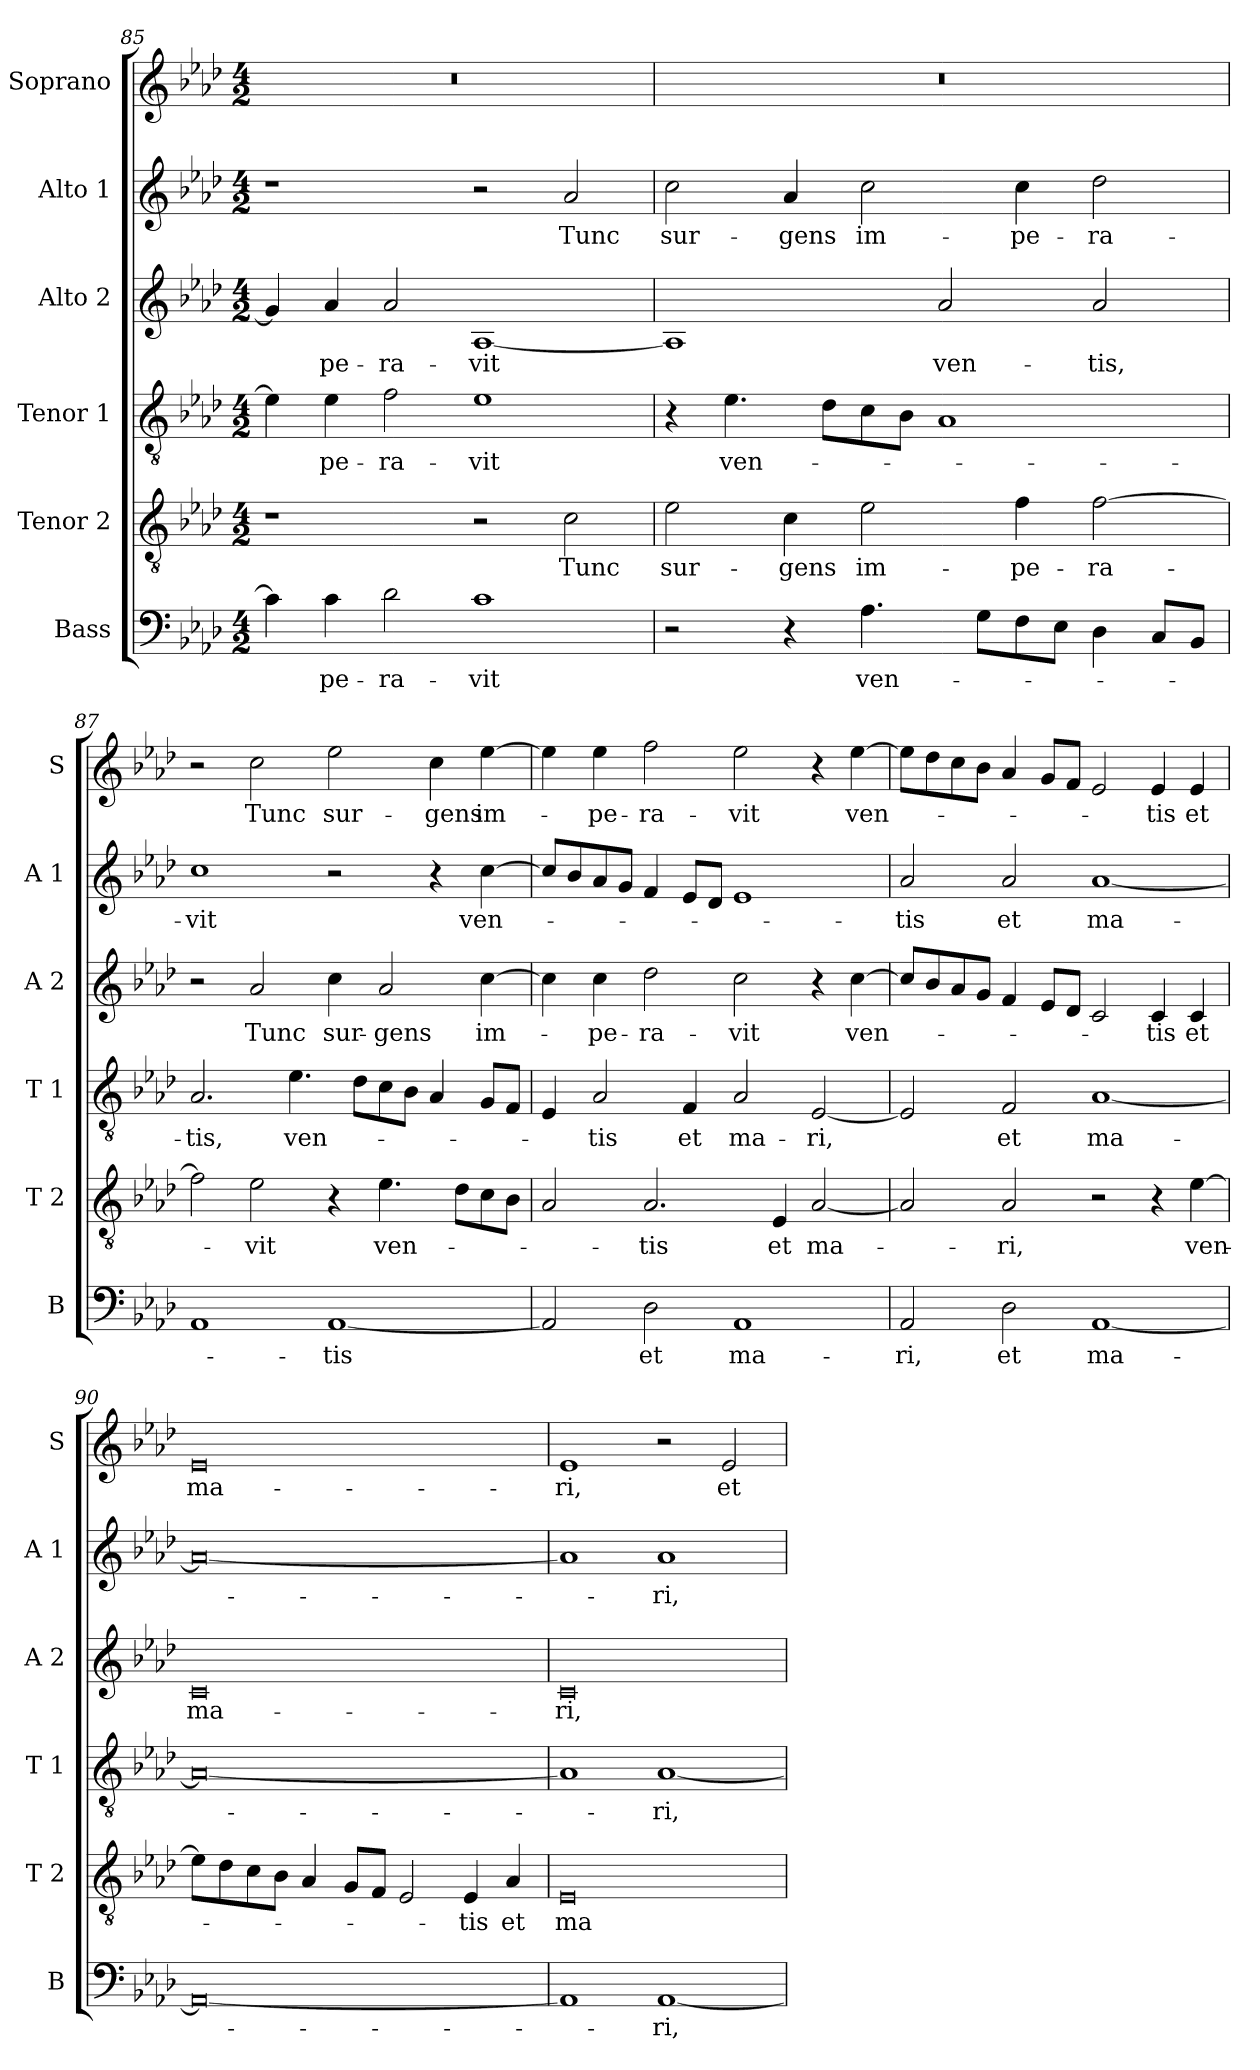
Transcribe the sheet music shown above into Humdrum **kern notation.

**kern	**text	**kern	**text	**kern	**text	**kern	**text	**kern	**text	**kern	**text
*part6	*part6	*part5	*part5	*part4	*part4	*part3	*part3	*part2	*part2	*part1	*part1
*staff6	*staff6	*staff5	*staff5	*staff4	*staff4	*staff3	*staff3	*staff2	*staff2	*staff1	*staff1
*I"Bass	*	*I"Tenor 2	*	*I"Tenor 1	*	*I"Alto 2	*	*I"Alto 1	*	*I"Soprano	*
*I'B	*	*I'T 2	*	*I'T 1	*	*I'A 2	*	*I'A 1	*	*I'S	*
!!LO:PB:g=z
*clefF4	*	*clefGv2	*	*clefGv2	*	*clefG2	*	*clefG2	*	*clefG2	*
*k[b-e-a-d-]	*	*k[b-e-a-d-]	*	*k[b-e-a-d-]	*	*k[b-e-a-d-]	*	*k[b-e-a-d-]	*	*k[b-e-a-d-]	*
*A-:	*	*A-:	*	*A-:	*	*A-:	*	*A-:	*	*A-:	*
*M4/2	*	*M4/2	*	*M4/2	*	*M4/2	*	*M4/2	*	*M4/2	*
=85	=85	=85	=85	=85	=85	=85	=85	=85	=85	=85	=85
4c\]	.	1r	.	4e-\]	.	4g/]	.	1r	.	0r	.
!	!LO:LY:b	!	!	!	!LO:LY:b	!	!LO:LY:b	!	!	!	!
4c\	-pe-	.	.	4e-\	-pe-	4a-/	-pe-	.	.	.	.
!	!LO:LY:b	!	!	!	!LO:LY:b	!	!LO:LY:b	!	!	!	!
2d-\	-ra-	.	.	2f\	-ra-	2a-/	-ra-	.	.	.	.
!	!LO:LY:b	!	!	!	!LO:LY:b	!	!LO:LY:b	!	!	!	!
1c	-vit	2r	.	1e-	-vit	[1A-	-vit	2r	.	.	.
!	!	!	!LO:LY:b	!	!	!	!	!	!LO:LY:b	!	!
.	.	2c\	Tunc	.	.	.	.	2a-/	Tunc	.	.
=86	=86	=86	=86	=86	=86	=86	=86	=86	=86	=86	=86
!	!	!	!LO:LY:b	!	!	!	!	!	!LO:LY:b	!	!
2r	.	2e-\	sur-	4r	.	1A-]	.	2cc\	sur-	0r	.
!	!	!	!	!	!LO:LY:b	!	!	!	!	!	!
.	.	.	.	4.e-\	ven-	.	.	.	.	.	.
!	!	!	!LO:LY:b	!	!	!	!	!	!LO:LY:b	!	!
4r	.	4c\	-gens	.	.	.	.	4a-/	-gens	.	.
.	.	.	.	8d-\L	.	.	.	.	.	.	.
!	!LO:LY:b	!	!LO:LY:b	!	!	!	!	!	!LO:LY:b	!	!
4.A-\	ven-	2e-\	im-	8c\	.	.	.	2cc\	im-	.	.
.	.	.	.	8B-\J	.	.	.	.	.	.	.
!	!	!	!	!	!	!	!LO:LY:b	!	!	!	!
.	.	.	.	1A-	.	2a-/	ven-	.	.	.	.
8G\L	.	.	.	.	.	.	.	.	.	.	.
!	!	!	!LO:LY:b	!	!	!	!	!	!LO:LY:b	!	!
8F\	.	4f\	-pe-	.	.	.	.	4cc\	-pe-	.	.
8E-\J	.	.	.	.	.	.	.	.	.	.	.
!	!	!	!LO:LY:b	!	!	!	!LO:LY:b	!	!LO:LY:b	!	!
4D-\	.	[2f\	-ra-	.	.	2a-/	-tis,	2dd-\	-ra-	.	.
8C/L	.	.	.	.	.	.	.	.	.	.	.
8BB-/J	.	.	.	.	.	.	.	.	.	.	.
=87	=87	=87	=87	=87	=87	=87	=87	=87	=87	=87	=87
!	!	!	!	!	!LO:LY:b	!	!	!	!LO:LY:b	!	!
1AA-	.	2f\]	.	2.A-/	-tis,	2r	.	1cc	-vit	2r	.
!	!	!	!LO:LY:b	!	!	!	!LO:LY:b	!	!	!	!LO:LY:b
.	.	2e-\	-vit	.	.	2a-/	Tunc	.	.	2cc\	Tunc
!	!	!	!	!	!LO:LY:b	!	!	!	!	!	!
.	.	.	.	4.e-\	ven-	.	.	.	.	.	.
!	!LO:LY:b	!	!	!	!	!	!LO:LY:b	!	!	!	!LO:LY:b
[1AA-	-tis	4r	.	.	.	4cc\	sur-	2r	.	2ee-\	sur-
.	.	.	.	8d-\L	.	.	.	.	.	.	.
!	!	!	!LO:LY:b	!	!	!	!LO:LY:b	!	!	!	!
.	.	4.e-\	ven-	8c\	.	2a-/	-gens	.	.	.	.
.	.	.	.	8B-\J	.	.	.	.	.	.	.
!	!	!	!	!	!	!	!	!	!	!	!LO:LY:b
.	.	.	.	4A-/	.	.	.	4r	.	4cc\	-gens
.	.	8d-\L	.	.	.	.	.	.	.	.	.
!	!	!	!	!	!	!	!LO:LY:b	!	!LO:LY:b	!	!LO:LY:b
.	.	8c\	.	8G/L	.	[4cc\	im-	[4cc\	ven-	[4ee-\	im-
.	.	8B-\J	.	8F/J	.	.	.	.	.	.	.
!!LO:LB:g=z
=88	=88	=88	=88	=88	=88	=88	=88	=88	=88	=88	=88
2AA-/]	.	2A-/	.	4E-/	.	4cc\]	.	8cc/L]	.	4ee-\]	.
.	.	.	.	.	.	.	.	8b-/	.	.	.
!	!	!	!	!	!LO:LY:b	!	!LO:LY:b	!	!	!	!LO:LY:b
.	.	.	.	2A-/	-tis	4cc\	-pe-	8a-/	.	4ee-\	-pe-
.	.	.	.	.	.	.	.	8g/J	.	.	.
!	!LO:LY:b	!	!LO:LY:b	!	!	!	!LO:LY:b	!	!	!	!LO:LY:b
2D-\	et	2.A-/	-tis	.	.	2dd-\	-ra-	4f/	.	2ff\	-ra-
!	!	!	!	!	!LO:LY:b	!	!	!	!	!	!
.	.	.	.	4F/	et	.	.	8e-/L	.	.	.
.	.	.	.	.	.	.	.	8d-/J	.	.	.
!	!LO:LY:b	!	!	!	!LO:LY:b	!	!LO:LY:b	!	!	!	!LO:LY:b
1AA-	ma-	.	.	2A-/	ma-	2cc\	-vit	1e-	.	2ee-\	-vit
!	!	!	!LO:LY:b	!	!	!	!	!	!	!	!
.	.	4E-/	et	.	.	.	.	.	.	.	.
!	!	!	!LO:LY:b	!	!LO:LY:b	!	!	!	!	!	!
.	.	[2A-/	ma-	[2E-/	-ri,	4r	.	.	.	4r	.
!	!	!	!	!	!	!	!LO:LY:b	!	!	!	!LO:LY:b
.	.	.	.	.	.	[4cc\	ven-	.	.	[4ee-\	ven-
=89	=89	=89	=89	=89	=89	=89	=89	=89	=89	=89	=89
!	!LO:LY:b	!	!	!	!	!	!	!	!LO:LY:b	!	!
2AA-/	-ri,	2A-/]	.	2E-/]	.	8cc/L]	.	2a-/	-tis	8ee-\L]	.
.	.	.	.	.	.	8b-/	.	.	.	8dd-\	.
.	.	.	.	.	.	8a-/	.	.	.	8cc\	.
.	.	.	.	.	.	8g/J	.	.	.	8b-\J	.
!	!LO:LY:b	!	!LO:LY:b	!	!LO:LY:b	!	!	!	!LO:LY:b	!	!
2D-\	et	2A-/	-ri,	2F/	et	4f/	.	2a-/	et	4a-/	.
.	.	.	.	.	.	8e-/L	.	.	.	8g/L	.
.	.	.	.	.	.	8d-/J	.	.	.	8f/J	.
!	!LO:LY:b	!	!	!	!LO:LY:b	!	!	!	!LO:LY:b	!	!
[1AA-	ma-	2r	.	[1A-	ma-	2c/	.	[1a-	ma-	2e-/	.
!	!	!	!	!	!	!	!LO:LY:b	!	!	!	!LO:LY:b
.	.	4r	.	.	.	4c/	-tis	.	.	4e-/	-tis
!	!	!	!LO:LY:b	!	!	!	!LO:LY:b	!	!	!	!LO:LY:b
.	.	[4e-\	ven-	.	.	4c/	et	.	.	4e-/	et
=90	=90	=90	=90	=90	=90	=90	=90	=90	=90	=90	=90
!	!	!	!	!	!	!	!LO:LY:b	!	!	!	!LO:LY:b
0AA-_	.	8e-\L]	.	0A-_	.	0c	ma-	0a-_	.	0e-	ma-
.	.	8d-\	.	.	.	.	.	.	.	.	.
.	.	8c\	.	.	.	.	.	.	.	.	.
.	.	8B-\J	.	.	.	.	.	.	.	.	.
.	.	4A-/	.	.	.	.	.	.	.	.	.
.	.	8G/L	.	.	.	.	.	.	.	.	.
.	.	8F/J	.	.	.	.	.	.	.	.	.
.	.	2E-/	.	.	.	.	.	.	.	.	.
!	!	!	!LO:LY:b	!	!	!	!	!	!	!	!
.	.	4E-/	-tis	.	.	.	.	.	.	.	.
!	!	!	!LO:LY:b	!	!	!	!	!	!	!	!
.	.	4A-/	et	.	.	.	.	.	.	.	.
=91	=91	=91	=91	=91	=91	=91	=91	=91	=91	=91	=91
!	!	!	!LO:LY:b	!	!	!	!LO:LY:b	!	!	!	!LO:LY:b
1AA-]	.	0E-	ma-	1A-]	.	0c	-ri,	1a-]	.	1e-	-ri,
!	!LO:LY:b	!	!	!	!LO:LY:b	!	!	!	!LO:LY:b	!	!
[1AA-	-ri,	.	.	[1A-	-ri,	.	.	1a-	-ri,	2r	.
!	!	!	!	!	!	!	!	!	!	!	!LO:LY:b
.	.	.	.	.	.	.	.	.	.	2e-/	et
=	=	=	=	=	=	=	=	=	=	=	=
*-	*-	*-	*-	*-	*-	*-	*-	*-	*-	*-	*-
